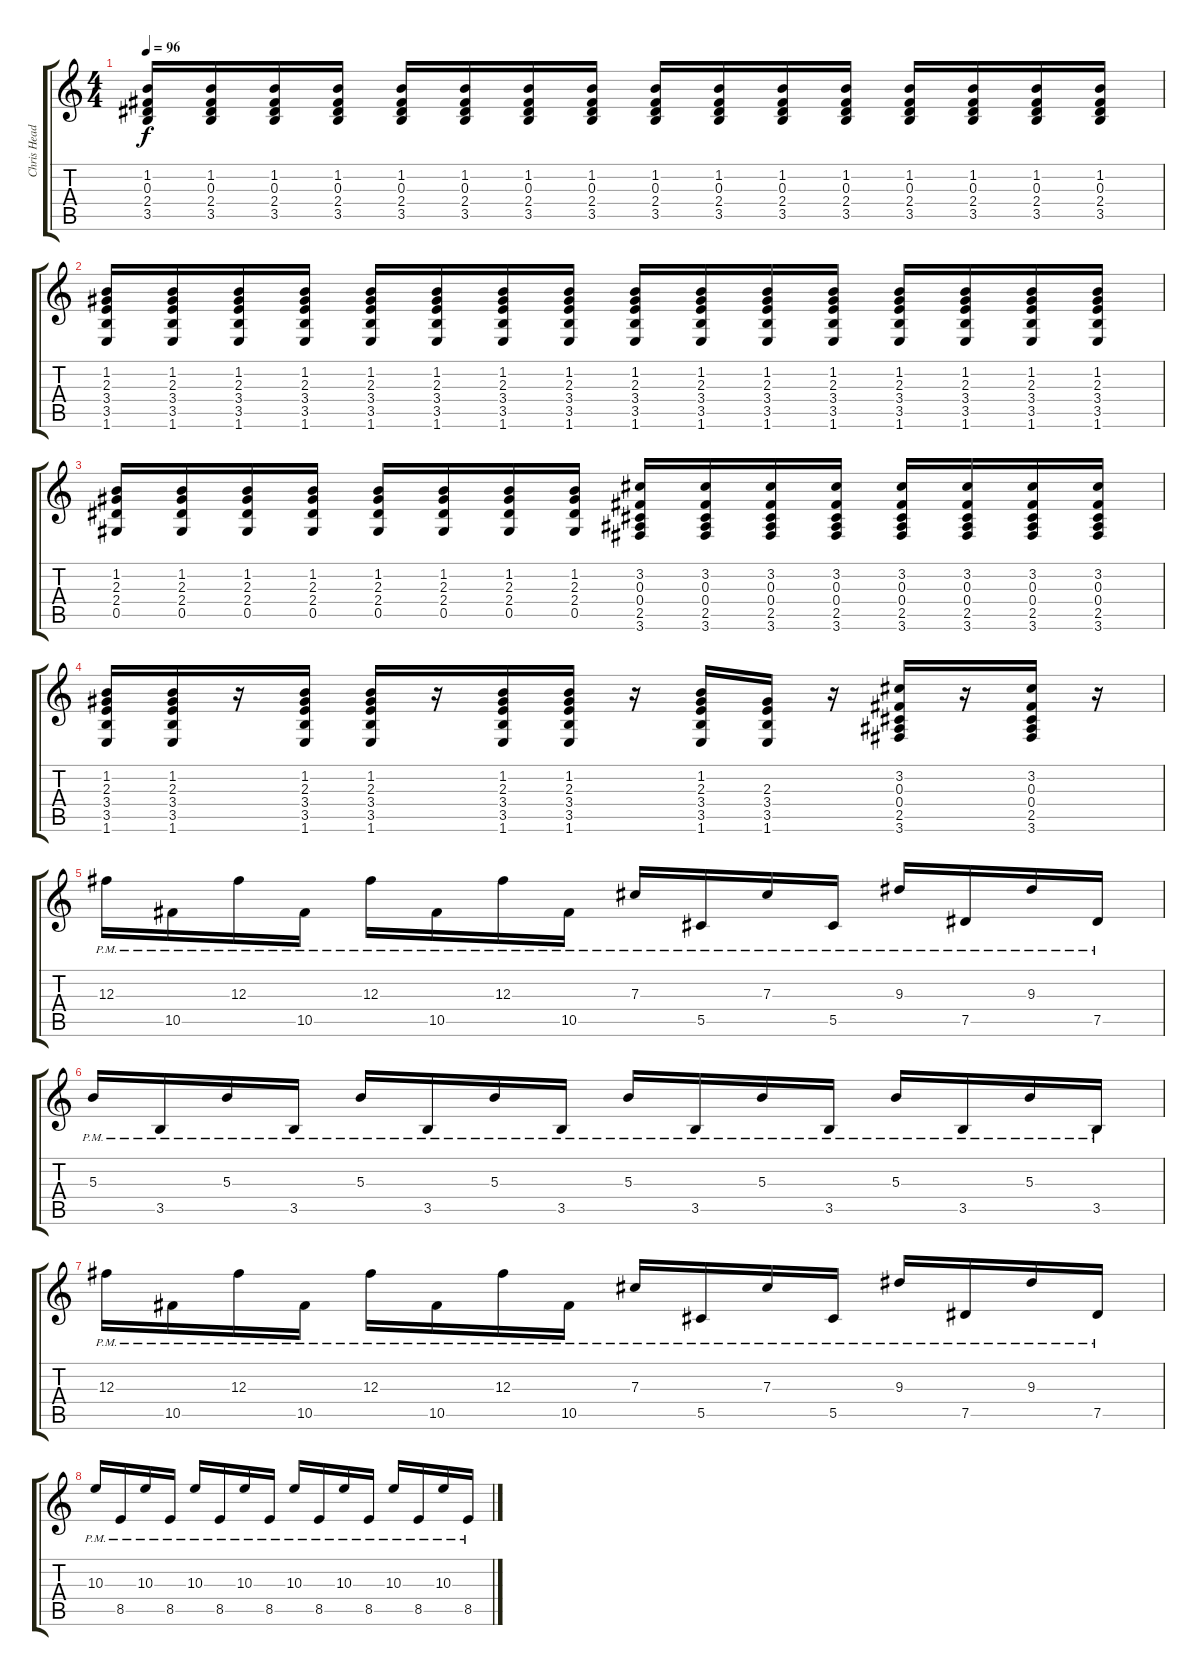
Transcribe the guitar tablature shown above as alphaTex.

\track ("Chris Head" "Chris Head") {instrument overdrivenguitar}
\staff {score tabs}
\tuning (Eb4 Bb3 Gb3 Db3 Ab2 Eb2) {hide}
\ts (4 4)
\tempo 96
\clef g2
\ks c
(1.2 0.3 2.4 3.5).16{dy f} (1.2 0.3 2.4 3.5).16 (1.2 0.3 2.4 3.5).16 (1.2 0.3 2.4 3.5).16 (1.2 0.3 2.4 3.5).16 (1.2 0.3 2.4 3.5).16 (1.2 0.3 2.4 3.5).16 (1.2 0.3 2.4 3.5).16 (1.2 0.3 2.4 3.5).16 (1.2 0.3 2.4 3.5).16 (1.2 0.3 2.4 3.5).16 (1.2 0.3 2.4 3.5).16 (1.2 0.3 2.4 3.5).16 (1.2 0.3 2.4 3.5).16 (1.2 0.3 2.4 3.5).16 (1.2 0.3 2.4 3.5).16 |
(1.2 2.3 3.4 3.5 1.6).16 (1.2 2.3 3.4 3.5 1.6).16 (1.2 2.3 3.4 3.5 1.6).16 (1.2 2.3 3.4 3.5 1.6).16 (1.2 2.3 3.4 3.5 1.6).16 (1.2 2.3 3.4 3.5 1.6).16 (1.2 2.3 3.4 3.5 1.6).16 (1.2 2.3 3.4 3.5 1.6).16 (1.2 2.3 3.4 3.5 1.6).16 (1.2 2.3 3.4 3.5 1.6).16 (1.2 2.3 3.4 3.5 1.6).16 (1.2 2.3 3.4 3.5 1.6).16 (1.2 2.3 3.4 3.5 1.6).16 (1.2 2.3 3.4 3.5 1.6).16 (1.2 2.3 3.4 3.5 1.6).16 (1.2 2.3 3.4 3.5 1.6).16 |
(1.2 2.3 2.4 0.5).16 (1.2 2.3 2.4 0.5).16 (1.2 2.3 2.4 0.5).16 (1.2 2.3 2.4 0.5).16 (1.2 2.3 2.4 0.5).16 (1.2 2.3 2.4 0.5).16 (1.2 2.3 2.4 0.5).16 (1.2 2.3 2.4 0.5).16 (3.2 0.3 0.4 2.5 3.6).16 (3.2 0.3 0.4 2.5 3.6).16 (3.2 0.3 0.4 2.5 3.6).16 (3.2 0.3 0.4 2.5 3.6).16 (3.2 0.3 0.4 2.5 3.6).16 (3.2 0.3 0.4 2.5 3.6).16 (3.2 0.3 0.4 2.5 3.6).16 (3.2 0.3 0.4 2.5 3.6).16 |
(1.2 2.3 3.4 3.5 1.6).16 (1.2 2.3 3.4 3.5 1.6).16 r.16 (1.2 2.3 3.4 3.5 1.6).16 (1.2 2.3 3.4 3.5 1.6).16 r.16 (1.2 2.3 3.4 3.5 1.6).16 (1.2 2.3 3.4 3.5 1.6).16 r.16 (1.2 2.3 3.4 3.5 1.6).16 (2.3 3.4 3.5 1.6).16 r.16 (3.2 0.3 0.4 2.5 3.6).16 r.16 (3.2 0.3 0.4 2.5 3.6).16 r.16 |
12.3{pm}.16 10.5{pm}.16 12.3{pm}.16 10.5{pm}.16 12.3{pm}.16 10.5{pm}.16 12.3{pm}.16 10.5{pm}.16 7.3{pm}.16 5.5{pm}.16 7.3{pm}.16 5.5{pm}.16 9.3{pm}.16 7.5{pm}.16 9.3{pm}.16 7.5{pm}.16 |
5.3{pm}.16 3.5{pm}.16 5.3{pm}.16 3.5{pm}.16 5.3{pm}.16 3.5{pm}.16 5.3{pm}.16 3.5{pm}.16 5.3{pm}.16 3.5{pm}.16 5.3{pm}.16 3.5{pm}.16 5.3{pm}.16 3.5{pm}.16 5.3{pm}.16 3.5{pm}.16 |
12.3{pm}.16 10.5{pm}.16 12.3{pm}.16 10.5{pm}.16 12.3{pm}.16 10.5{pm}.16 12.3{pm}.16 10.5{pm}.16 7.3{pm}.16 5.5{pm}.16 7.3{pm}.16 5.5{pm}.16 9.3{pm}.16 7.5{pm}.16 9.3{pm}.16 7.5{pm}.16 |
10.3{pm}.16 8.5{pm}.16 10.3{pm}.16 8.5{pm}.16 10.3{pm}.16 8.5{pm}.16 10.3{pm}.16 8.5{pm}.16 10.3{pm}.16 8.5{pm}.16 10.3{pm}.16 8.5{pm}.16 10.3{pm}.16 8.5{pm}.16 10.3{pm}.16 8.5{pm}.16
